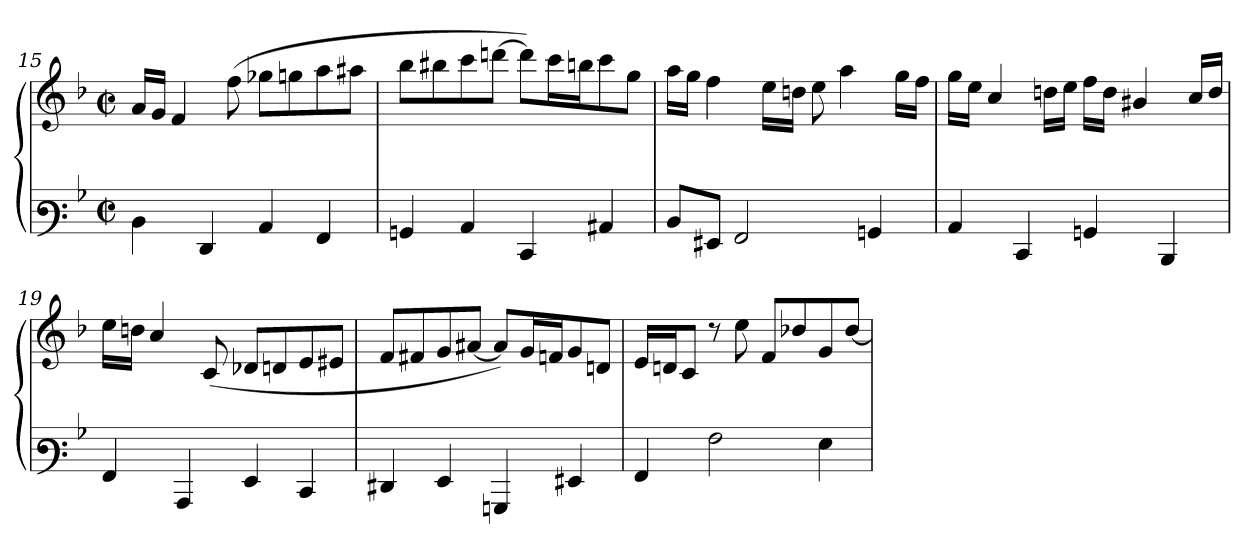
**kern	**kern
*part1	*part1
*staff2	*staff1
*clefF3	*clefG3
*k[b-]	*k[b-]
*M2/2	*M2/2
*met(c|)	*met(c|)
=15	=15
4D\	16f/LL
.	16e/JJ
.	4d/
4FF/	.
.	(>8dd\
4C/	8ee-X\L
.	8een\
4AA/	8ff\
.	8ff#X\J
=16	=16
4BBn/	8gg\L
.	8gg#X\
4C/	8aa\
.	[>8bb\J
4EE/	8bb\L])
.	16aa\L
.	16ggn\J
4C#X/	8aa\
.	8ee\J
=17	=17
8D/L	16ff\LL
.	16ee\JJ
8GG#X/J	4dd\
2AA/	.
.	16cc\LL
.	16bn\JJ
.	8cc\
.	4ff\
4BBn/	.
.	16ee\LL
.	16dd\JJ
!!LO:LB:g=z
=18	=18
4C/	16ee\LL
.	16cc\JJ
.	4a/
4EE/	.
.	16bn\LL
.	16cc\JJ
4BBn/	16dd\LL
.	16b\JJ
.	4g#X/
4DD/	.
.	16a/LL
.	16b/JJ
=19	=19
4AA/	16cc\LL
.	16bn\JJ
.	4a/
4CC/	.
.	(<8A/
4GG/	8B-X/L
.	8Bn/
4EE/	8c/
.	8c#X/J
=20	=20
4FF#X/	8d/L
.	8d#X/
4GG/	8e/
.	[<8f#/J
4BBBn/	8f#/L])
.	16e/L
.	16dn/J
4GG#X/	8e/
.	8Bn/J
=21	=21
4AA/	16c/LL
.	16Bn/J
.	8A/J
2A\	8rb
.	8cc\
.	8d/L
.	8b-X/
4G\	8e/
.	[>8b-/J
=	=
*-	*-
